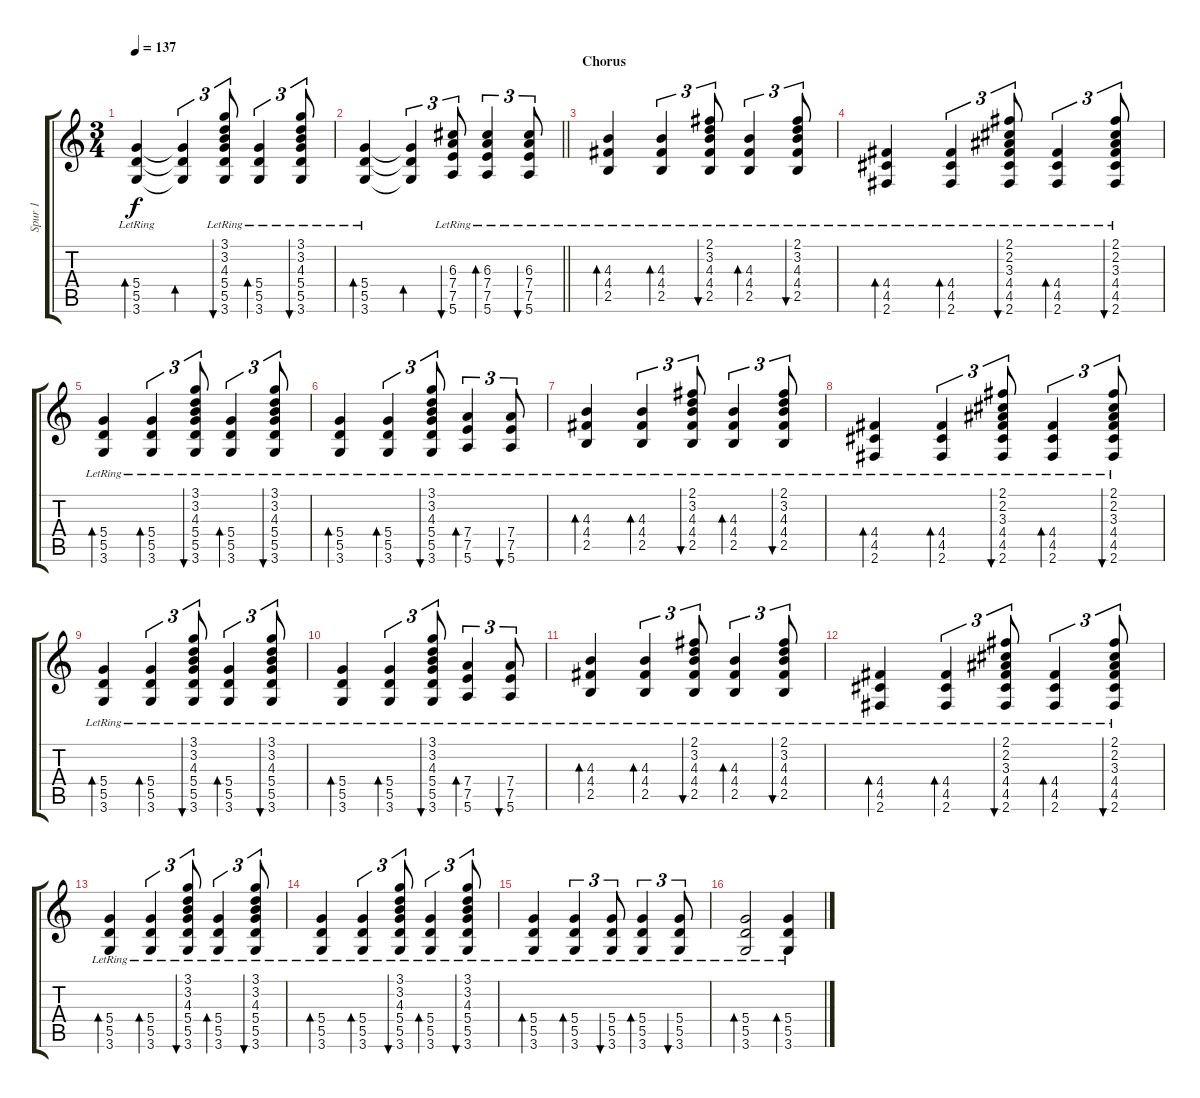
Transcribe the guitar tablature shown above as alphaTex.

\track ("Spur 1" "Spur 1") {instrument acousticguitarsteel}
\staff {score tabs}
\tuning (E4 B3 G3 D3 A2 E2) {hide}
\ts (3 4)
\tempo 137
\clef g2
\ks c
(5.4{lr} 5.5{lr} 3.6{lr}).4{bd 60 dy f} (5.4{t} 5.5{t} 3.6{t}).4{tu (3 2) bd 60} (3.1{lr} 3.2{lr} 4.3{lr} 5.4{lr} 5.5{lr} 3.6{lr}).8{tu (3 2) bu 60} (5.4{lr} 5.5{lr} 3.6{lr}).4{tu (3 2) bd 60} (3.1{lr} 3.2{lr} 4.3{lr} 5.4{lr} 5.5{lr} 3.6{lr}).8{tu (3 2) bu 60} |
\barLineRight lightlight
(5.4{lr} 5.5{lr} 3.6{lr}).4{bd 60} (5.4{t} 5.5{t} 3.6{t}).4{tu (3 2) bd 60} (6.3{lr} 7.4{lr} 7.5{lr} 5.6{lr}).8{tu (3 2) bu 60} (6.3{lr} 7.4{lr} 7.5{lr} 5.6{lr}).4{tu (3 2) bd 60} (6.3{lr} 7.4{lr} 7.5{lr} 5.6{lr}).8{tu (3 2) bu 60} |
\section ("" "Chorus")
(4.3{lr} 4.4{lr} 2.5{lr}).4{bd 60} (4.3{lr} 4.4{lr} 2.5{lr}).4{tu (3 2) bd 60} (2.1{lr} 3.2{lr} 4.3{lr} 4.4{lr} 2.5{lr}).8{tu (3 2) bu 60} (4.3{lr} 4.4{lr} 2.5{lr}).4{tu (3 2) bd 60} (2.1{lr} 3.2{lr} 4.3{lr} 4.4{lr} 2.5{lr}).8{tu (3 2) bu 60} |
(4.4{lr} 4.5{lr} 2.6{lr}).4{bd 60} (4.4{lr} 4.5{lr} 2.6{lr}).4{tu (3 2) bd 60} (2.1{lr} 2.2{lr} 3.3{lr} 4.4{lr} 4.5{lr} 2.6{lr}).8{tu (3 2) bu 60} (4.4{lr} 4.5{lr} 2.6{lr}).4{tu (3 2) bd 60} (2.1{lr} 2.2{lr} 3.3{lr} 4.4{lr} 4.5{lr} 2.6{lr}).8{tu (3 2) bu 60} |
(5.4{lr} 5.5{lr} 3.6{lr}).4{bd 60} (5.4{lr} 5.5{lr} 3.6{lr}).4{tu (3 2) bd 60} (3.1{lr} 3.2{lr} 4.3{lr} 5.4{lr} 5.5{lr} 3.6{lr}).8{tu (3 2) bu 60} (5.4{lr} 5.5{lr} 3.6{lr}).4{tu (3 2) bd 60} (3.1{lr} 3.2{lr} 4.3{lr} 5.4{lr} 5.5{lr} 3.6{lr}).8{tu (3 2) bu 60} |
(5.4{lr} 5.5{lr} 3.6{lr}).4{bd 60} (5.4{lr} 5.5{lr} 3.6{lr}).4{tu (3 2) bd 60} (3.1{lr} 3.2{lr} 4.3{lr} 5.4{lr} 5.5{lr} 3.6{lr}).8{tu (3 2) bu 60} (7.4{lr} 7.5{lr} 5.6{lr}).4{tu (3 2) bd 60} (7.4{lr} 7.5{lr} 5.6{lr}).8{tu (3 2) bu 60} |
(4.3{lr} 4.4{lr} 2.5{lr}).4{bd 60} (4.3{lr} 4.4{lr} 2.5{lr}).4{tu (3 2) bd 60} (2.1{lr} 3.2{lr} 4.3{lr} 4.4{lr} 2.5{lr}).8{tu (3 2) bu 60} (4.3{lr} 4.4{lr} 2.5{lr}).4{tu (3 2) bd 60} (2.1{lr} 3.2{lr} 4.3{lr} 4.4{lr} 2.5{lr}).8{tu (3 2) bu 60} |
(4.4{lr} 4.5{lr} 2.6{lr}).4{bd 60} (4.4{lr} 4.5{lr} 2.6{lr}).4{tu (3 2) bd 60} (2.1{lr} 2.2{lr} 3.3{lr} 4.4{lr} 4.5{lr} 2.6{lr}).8{tu (3 2) bu 60} (4.4{lr} 4.5{lr} 2.6{lr}).4{tu (3 2) bd 60} (2.1{lr} 2.2{lr} 3.3{lr} 4.4{lr} 4.5{lr} 2.6{lr}).8{tu (3 2) bu 60} |
(5.4{lr} 5.5{lr} 3.6{lr}).4{bd 60} (5.4{lr} 5.5{lr} 3.6{lr}).4{tu (3 2) bd 60} (3.1{lr} 3.2{lr} 4.3{lr} 5.4{lr} 5.5{lr} 3.6{lr}).8{tu (3 2) bu 60} (5.4{lr} 5.5{lr} 3.6{lr}).4{tu (3 2) bd 60} (3.1{lr} 3.2{lr} 4.3{lr} 5.4{lr} 5.5{lr} 3.6{lr}).8{tu (3 2) bu 60} |
(5.4{lr} 5.5{lr} 3.6{lr}).4{bd 60} (5.4{lr} 5.5{lr} 3.6{lr}).4{tu (3 2) bd 60} (3.1{lr} 3.2{lr} 4.3{lr} 5.4{lr} 5.5{lr} 3.6{lr}).8{tu (3 2) bu 60} (7.4{lr} 7.5{lr} 5.6{lr}).4{tu (3 2) bd 60} (7.4{lr} 7.5{lr} 5.6{lr}).8{tu (3 2) bu 60} |
(4.3{lr} 4.4{lr} 2.5{lr}).4{bd 60} (4.3{lr} 4.4{lr} 2.5{lr}).4{tu (3 2) bd 60} (2.1{lr} 3.2{lr} 4.3{lr} 4.4{lr} 2.5{lr}).8{tu (3 2) bu 60} (4.3{lr} 4.4{lr} 2.5{lr}).4{tu (3 2) bd 60} (2.1{lr} 3.2{lr} 4.3{lr} 4.4{lr} 2.5{lr}).8{tu (3 2) bu 60} |
(4.4{lr} 4.5{lr} 2.6{lr}).4{bd 60} (4.4{lr} 4.5{lr} 2.6{lr}).4{tu (3 2) bd 60} (2.1{lr} 2.2{lr} 3.3{lr} 4.4{lr} 4.5{lr} 2.6{lr}).8{tu (3 2) bu 60} (4.4{lr} 4.5{lr} 2.6{lr}).4{tu (3 2) bd 60} (2.1{lr} 2.2{lr} 3.3{lr} 4.4{lr} 4.5{lr} 2.6{lr}).8{tu (3 2) bu 60} |
(5.4{lr} 5.5{lr} 3.6{lr}).4{bd 60} (5.4{lr} 5.5{lr} 3.6{lr}).4{tu (3 2) bd 60} (3.1{lr} 3.2{lr} 4.3{lr} 5.4{lr} 5.5{lr} 3.6{lr}).8{tu (3 2) bu 60} (5.4{lr} 5.5{lr} 3.6{lr}).4{tu (3 2) bd 60} (3.1{lr} 3.2{lr} 4.3{lr} 5.4{lr} 5.5{lr} 3.6{lr}).8{tu (3 2) bu 60} |
(5.4{lr} 5.5{lr} 3.6{lr}).4{bd 60} (5.4{lr} 5.5{lr} 3.6{lr}).4{tu (3 2) bd 60} (3.1{lr} 3.2{lr} 4.3{lr} 5.4{lr} 5.5{lr} 3.6{lr}).8{tu (3 2) bu 60} (5.4{lr} 5.5{lr} 3.6{lr}).4{tu (3 2) bd 60} (3.1{lr} 3.2{lr} 4.3{lr} 5.4{lr} 5.5{lr} 3.6{lr}).8{tu (3 2) bu 60} |
(5.4{lr} 5.5{lr} 3.6{lr}).4{bd 60} (5.4{lr} 5.5{lr} 3.6{lr}).4{tu (3 2) bd 60} (5.4{lr} 5.5{lr} 3.6{lr}).8{tu (3 2) bu 60} (5.4{lr} 5.5{lr} 3.6{lr}).4{tu (3 2) bd 60} (5.4{lr} 5.5{lr} 3.6{lr}).8{tu (3 2) bu 60} |
(5.4{lr} 5.5{lr} 3.6{lr}).2{bd 60} (5.4{lr} 5.5{lr} 3.6{lr}).4{bd 60}
